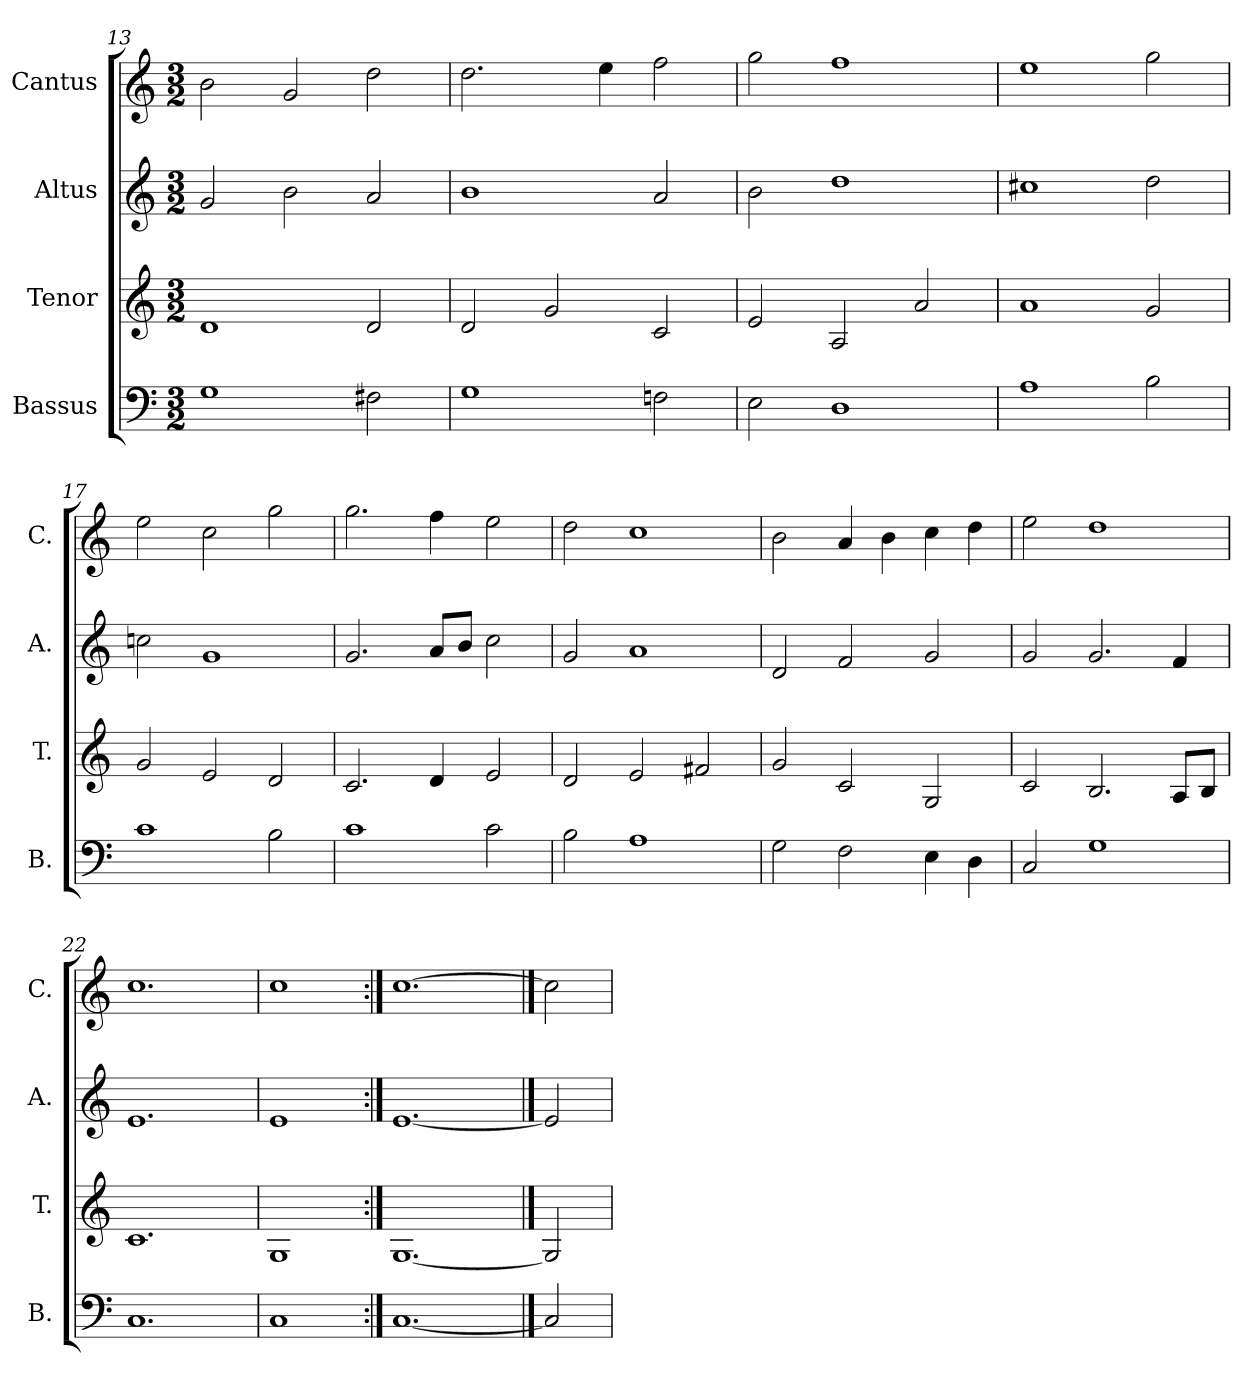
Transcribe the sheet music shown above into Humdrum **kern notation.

**kern	**kern	**kern	**kern
*part4	*part3	*part2	*part1
*staff4	*staff3	*staff2	*staff1
*I"Bassus	*I"Tenor	*I"Altus	*I"Cantus
*I'B.	*I'T.	*I'A.	*I'C.
*clefF4	*clefG2	*clefG2	*clefG2
*k[]	*k[]	*k[]	*k[]
*M3/2	*M3/2	*M3/2	*M3/2
=13	=13	=13	=13
1G	1d	2g/	2b\
.	.	2b\	2g/
2F#X\	2d/	2a/	2dd\
=14	=14	=14	=14
1G	2d/	1b	2.dd\
.	2g/	.	.
.	.	.	4ee\
2Fn\	2c/	2a/	2ff\
=15	=15	=15	=15
2E\	2e/	2b\	2gg\
1D	2A/	1dd	1ff
.	2a/	.	.
=16	=16	=16	=16
1A	1a	1cc#X	1ee
2B\	2g/	2dd\	2gg\
=17	=17	=17	=17
1c	2g/	2ccn\	2ee\
.	2e/	1g	2cc\
2B\	2d/	.	2gg\
!!LO:LB:g=z
=18	=18	=18	=18
1c	2.c/	2.g/	2.gg\
.	4d/	8a/L	4ff\
.	.	8b/J	.
2c\	2e/	2cc\	2ee\
=19	=19	=19	=19
2B\	2d/	2g/	2dd\
1A	2e/	1a	1cc
.	2f#X/	.	.
=20	=20	=20	=20
2G\	2g/	2d/	2b\
2F\	2c/	2f/	4a/
.	.	.	4b\
4E\	2G/	2g/	4cc\
4D\	.	.	4dd\
=21	=21	=21	=21
2C/	2c/	2g/	2ee\
1G	2.B/	2.g/	1dd
.	8A/L	4f/	.
.	8B/J	.	.
=22	=22	=22	=22
1.C	1.c	1.e	1.cc
=23	=23	=23	=23
1C	1G	1e	1cc
=24:|!	=24:|!	=24:|!	=24:|!
[1.C	[1.G	[1.e	[1.cc
==25	==25	==25	==25
2C]	2G]	2e]	2cc]
=	=	=	=
*-	*-	*-	*-
